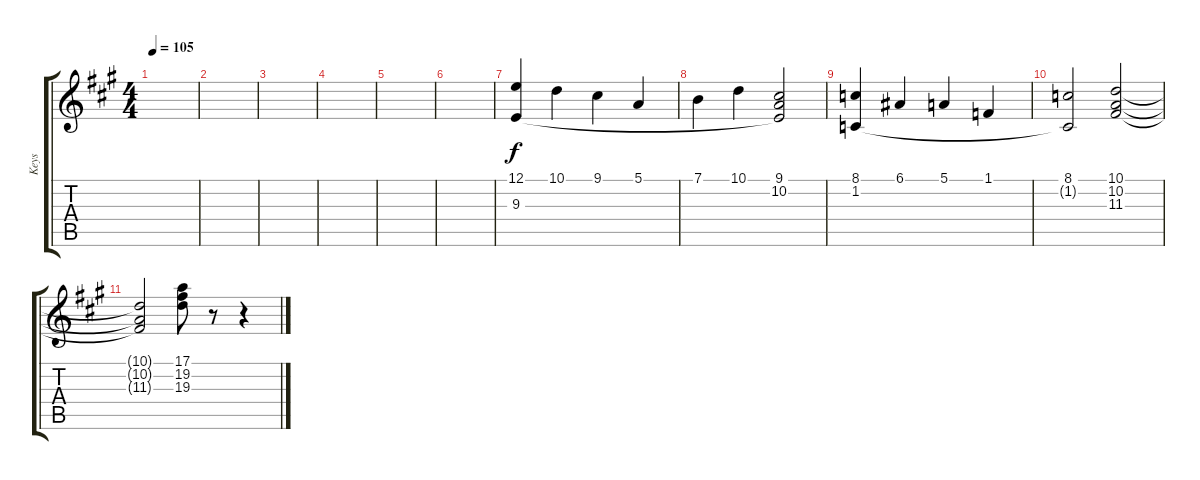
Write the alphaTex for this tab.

\track ("Keys" "Keys") {instrument drawbarorgan}
\staff {score tabs}
\tuning (E4 B3 G3 D3 A2 E2) {hide}
\ts (4 4)
\tempo 105
\clef g2
\ks a
|
|
|
|
|
|
(12.1 9.3).4 10.1.4 9.1.4 5.1.4 |
7.1.4 10.1.4 (9.1 10.2 9.3{t}).2 |
(8.1 1.2).4 6.1.4 5.1.4 1.1.4 |
(8.1 1.2{t}).2 (10.1 10.2 11.3).2 |
(10.1{t} 10.2{t} 11.3{t}).2 (17.1 19.2 19.3).8 r.8 r.4
